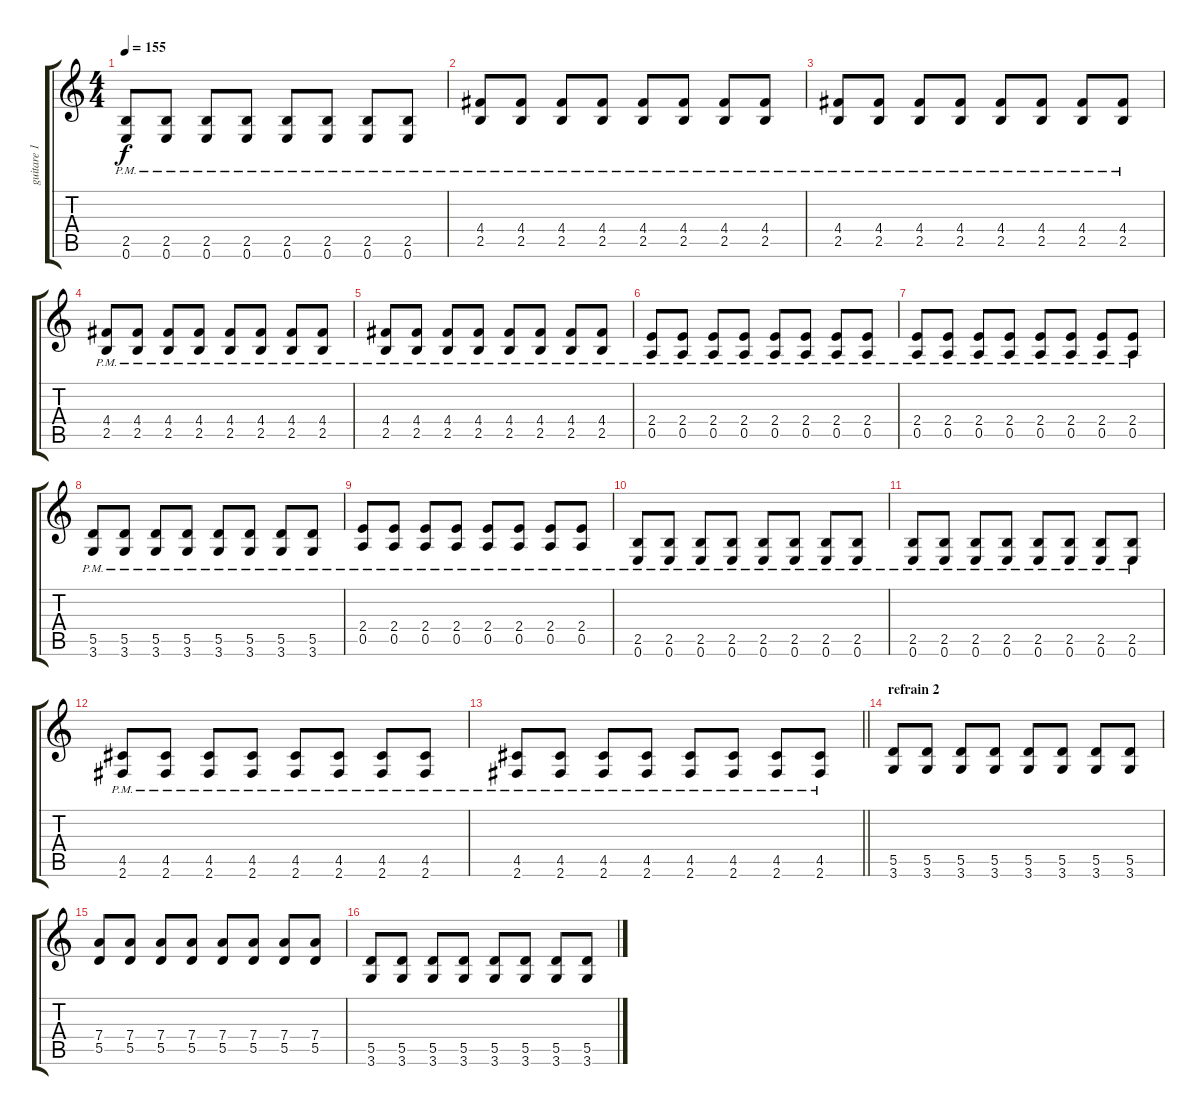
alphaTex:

\track ("guitare 1" "guitare 1") {instrument overdrivenguitar}
\staff {score tabs}
\tuning (E4 B3 G3 D3 A2 E2) {hide}
\ts (4 4)
\tempo 155
\clef g2
\ks c
(2.5{pm} 0.6{pm}).8{dy f} (2.5{pm} 0.6{pm}).8 (2.5{pm} 0.6{pm}).8 (2.5{pm} 0.6{pm}).8 (2.5{pm} 0.6{pm}).8 (2.5{pm} 0.6{pm}).8 (2.5{pm} 0.6{pm}).8 (2.5{pm} 0.6{pm}).8 |
(4.4{pm} 2.5{pm}).8 (4.4{pm} 2.5{pm}).8 (4.4{pm} 2.5{pm}).8 (4.4{pm} 2.5{pm}).8 (4.4{pm} 2.5{pm}).8 (4.4{pm} 2.5{pm}).8 (4.4{pm} 2.5{pm}).8 (4.4{pm} 2.5{pm}).8 |
(4.4{pm} 2.5{pm}).8 (4.4{pm} 2.5{pm}).8 (4.4{pm} 2.5{pm}).8 (4.4{pm} 2.5{pm}).8 (4.4{pm} 2.5{pm}).8 (4.4{pm} 2.5{pm}).8 (4.4{pm} 2.5{pm}).8 (4.4{pm} 2.5{pm}).8 |
(4.4{pm} 2.5{pm}).8 (4.4{pm} 2.5{pm}).8 (4.4{pm} 2.5{pm}).8 (4.4{pm} 2.5{pm}).8 (4.4{pm} 2.5{pm}).8 (4.4{pm} 2.5{pm}).8 (4.4{pm} 2.5{pm}).8 (4.4{pm} 2.5{pm}).8 |
(4.4{pm} 2.5{pm}).8 (4.4{pm} 2.5{pm}).8 (4.4{pm} 2.5{pm}).8 (4.4{pm} 2.5{pm}).8 (4.4{pm} 2.5{pm}).8 (4.4{pm} 2.5{pm}).8 (4.4{pm} 2.5{pm}).8 (4.4{pm} 2.5{pm}).8 |
(2.4{pm} 0.5{pm}).8 (2.4{pm} 0.5{pm}).8 (2.4{pm} 0.5{pm}).8 (2.4{pm} 0.5{pm}).8 (2.4{pm} 0.5{pm}).8 (2.4{pm} 0.5{pm}).8 (2.4{pm} 0.5{pm}).8 (2.4{pm} 0.5{pm}).8 |
(2.4{pm} 0.5{pm}).8 (2.4{pm} 0.5{pm}).8 (2.4{pm} 0.5{pm}).8 (2.4{pm} 0.5{pm}).8 (2.4{pm} 0.5{pm}).8 (2.4{pm} 0.5{pm}).8 (2.4{pm} 0.5{pm}).8 (2.4{pm} 0.5{pm}).8 |
(5.5{pm} 3.6{pm}).8 (5.5{pm} 3.6{pm}).8 (5.5{pm} 3.6{pm}).8 (5.5{pm} 3.6{pm}).8 (5.5{pm} 3.6{pm}).8 (5.5{pm} 3.6{pm}).8 (5.5{pm} 3.6{pm}).8 (5.5{pm} 3.6{pm}).8 |
(2.4{pm} 0.5{pm}).8 (2.4{pm} 0.5{pm}).8 (2.4{pm} 0.5{pm}).8 (2.4{pm} 0.5{pm}).8 (2.4{pm} 0.5{pm}).8 (2.4{pm} 0.5{pm}).8 (2.4{pm} 0.5{pm}).8 (2.4{pm} 0.5{pm}).8 |
(2.5{pm} 0.6{pm}).8 (2.5{pm} 0.6{pm}).8 (2.5{pm} 0.6{pm}).8 (2.5{pm} 0.6{pm}).8 (2.5{pm} 0.6{pm}).8 (2.5{pm} 0.6{pm}).8 (2.5{pm} 0.6{pm}).8 (2.5{pm} 0.6{pm}).8 |
(2.5{pm} 0.6{pm}).8 (2.5{pm} 0.6{pm}).8 (2.5{pm} 0.6{pm}).8 (2.5{pm} 0.6{pm}).8 (2.5{pm} 0.6{pm}).8 (2.5{pm} 0.6{pm}).8 (2.5{pm} 0.6{pm}).8 (2.5{pm} 0.6{pm}).8 |
(4.5{pm} 2.6{pm}).8 (4.5{pm} 2.6{pm}).8 (4.5{pm} 2.6{pm}).8 (4.5{pm} 2.6{pm}).8 (4.5{pm} 2.6{pm}).8 (4.5{pm} 2.6{pm}).8 (4.5{pm} 2.6{pm}).8 (4.5{pm} 2.6{pm}).8 |
\barLineRight lightlight
(4.5{pm} 2.6{pm}).8 (4.5{pm} 2.6{pm}).8 (4.5{pm} 2.6{pm}).8 (4.5{pm} 2.6{pm}).8 (4.5{pm} 2.6{pm}).8 (4.5{pm} 2.6{pm}).8 (4.5{pm} 2.6{pm}).8 (4.5{pm} 2.6{pm}).8 |
\section ("" "refrain 2")
(5.5 3.6).8 (5.5 3.6).8 (5.5 3.6).8 (5.5 3.6).8 (5.5 3.6).8 (5.5 3.6).8 (5.5 3.6).8 (5.5 3.6).8 |
(7.4 5.5).8 (7.4 5.5).8 (7.4 5.5).8 (7.4 5.5).8 (7.4 5.5).8 (7.4 5.5).8 (7.4 5.5).8 (7.4 5.5).8 |
(5.5 3.6).8 (5.5 3.6).8 (5.5 3.6).8 (5.5 3.6).8 (5.5 3.6).8 (5.5 3.6).8 (5.5 3.6).8 (5.5 3.6).8
